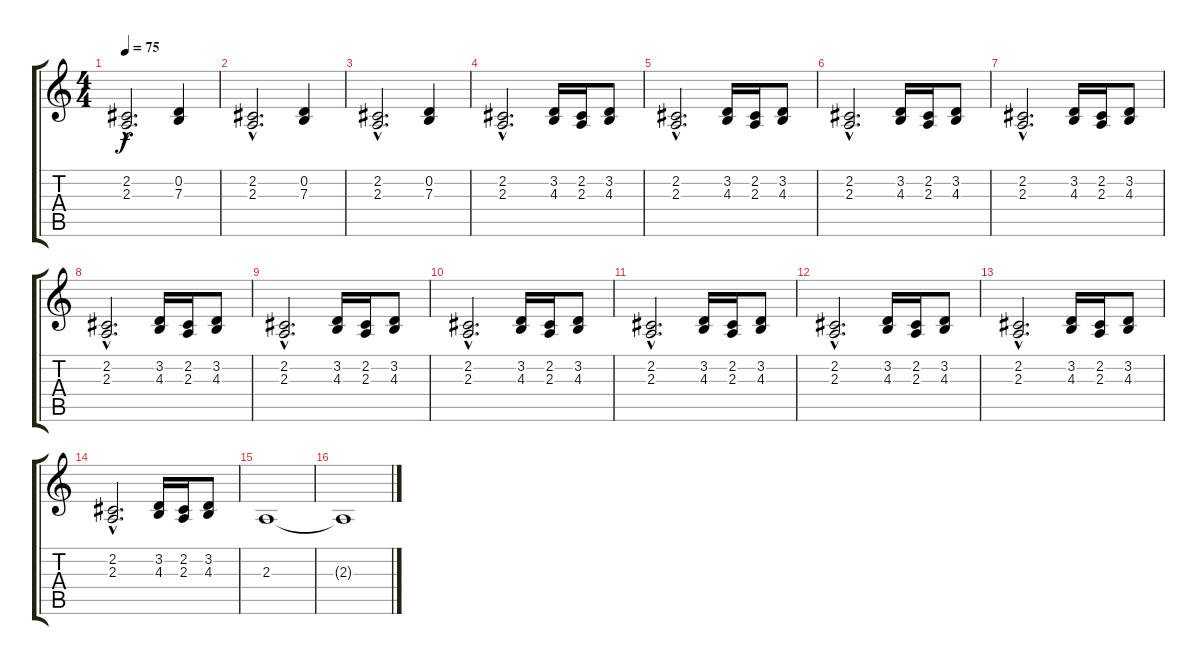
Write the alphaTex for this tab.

\track "" {instrument synthbrass1}
\staff {score tabs}
\tuning (E4 B3 G3 D3 A2 E2) {hide}
\ts (4 4)
\tempo 75
\clef g2
\ks c
(2.2{hac} 2.3{hac}).2{d dy f} (0.2 7.3).4 |
(2.2{hac} 2.3{hac}).2{d} (0.2 7.3).4 |
(2.2{hac} 2.3{hac}).2{d} (0.2 7.3).4 |
(2.2{hac} 2.3{hac}).2{d} (3.2 4.3).16 (2.2 2.3).16 (3.2 4.3).8 |
(2.2{hac} 2.3{hac}).2{d} (3.2 4.3).16 (2.2 2.3).16 (3.2 4.3).8 |
(2.2{hac} 2.3{hac}).2{d} (3.2 4.3).16 (2.2 2.3).16 (3.2 4.3).8 |
(2.2{hac} 2.3{hac}).2{d} (3.2 4.3).16 (2.2 2.3).16 (3.2 4.3).8 |
(2.2{hac} 2.3{hac}).2{d} (3.2 4.3).16 (2.2 2.3).16 (3.2 4.3).8 |
(2.2{hac} 2.3{hac}).2{d} (3.2 4.3).16 (2.2 2.3).16 (3.2 4.3).8 |
(2.2{hac} 2.3{hac}).2{d} (3.2 4.3).16 (2.2 2.3).16 (3.2 4.3).8 |
(2.2{hac} 2.3{hac}).2{d} (3.2 4.3).16 (2.2 2.3).16 (3.2 4.3).8 |
(2.2{hac} 2.3{hac}).2{d} (3.2 4.3).16 (2.2 2.3).16 (3.2 4.3).8 |
(2.2{hac} 2.3{hac}).2{d} (3.2 4.3).16 (2.2 2.3).16 (3.2 4.3).8 |
(2.2{hac} 2.3{hac}).2{d} (3.2 4.3).16 (2.2 2.3).16 (3.2 4.3).8 |
2.3.1 |
2.3{t}.1
